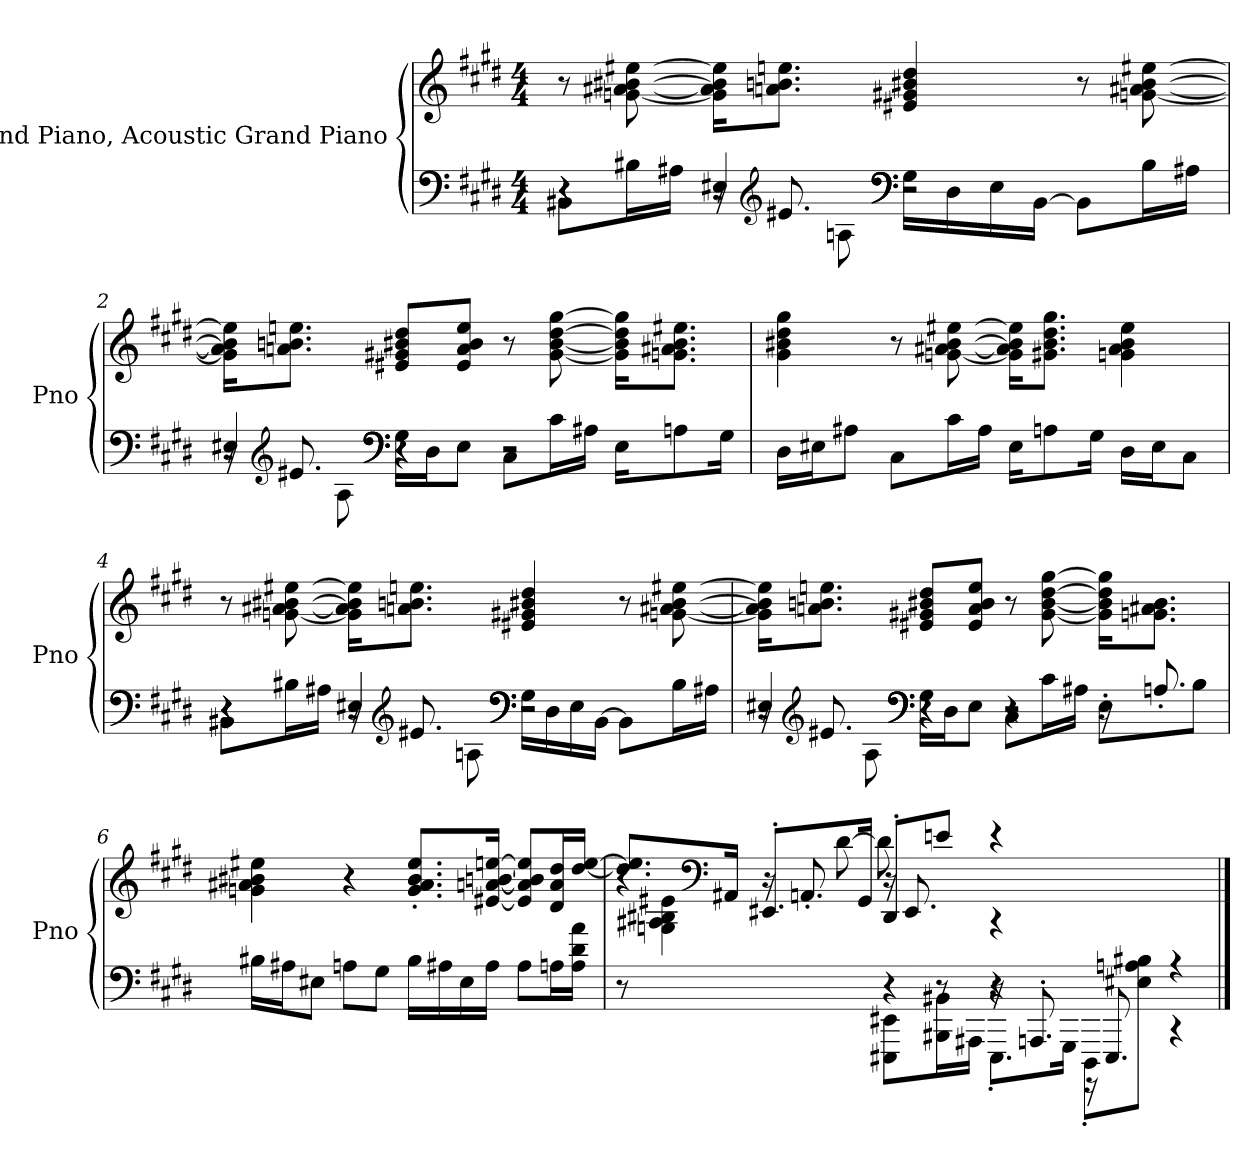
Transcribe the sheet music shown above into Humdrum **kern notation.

**kern	**kern
*part1	*part1
*staff2	*staff1
*I"Grand Piano, Acoustic Grand Piano	*
*I'Pno	*
*clefF4	*clefG2
*k[f#c#g#d#]	*k[f#c#g#d#]
*M4/4	*M4/4
*MM120	*MM120
=1	=1
*^	*
*	*^	*
*	*	*^	*
1ryy	4r	8BB#Xi\L	4r	8r
.	.	16B#Xi\L	.	[8gni\ [8a#Xi\ [8b#Xi\ [8ee#Xi\
.	.	16A#Xi\JJ	.	.
.	16r	8r	4E#X'i/	16g\] 16a#\] 16b#\] 16ee#\]KL
*clefG2	*	*	*	*
.	8.e#Xi/	.	.	8.ani\ 8.bni\ 8.eeni\J
.	.	8Ani\	.	.
*clefF4	*	*	*	*
.	2r	16G#i\LL	2r	4e#Xi/ 4g#Xi/ 4b#Xi/ 4dd#i/
.	.	16D#i\	.	.
.	.	16E#i\	.	.
.	.	[16BB#i\JJ	.	.
.	.	8BB#\L]	.	8r
.	.	16B#i\L	.	[8gni\ [8a#Xi\ [8b#i\ [8ee#Xi\
.	.	16A#Xi\JJ	.	.
!!LO:LB:g=z
=2	=2	=2	=2	=2
1ryy	16r	8r	4E#X'i/	16g\] 16a#\] 16b#\] 16ee#\]KL
*clefG2	*	*	*	*
.	8.e#Xi/	.	.	8.ani\ 8.bni\ 8.eeni\J
.	.	8Ai\	.	.
*clefF4	*	*	*	*
.	4r	16G#i\LL	4r	8e#Xi/ 8g#Xi/ 8b#Xi/ 8dd#i/L
.	.	16D#i\J	.	.
.	.	8E#i\J	.	8e#i/ 8ai/ 8b#i/ 8eei/J
.	2r	8C#i\L	2r	8r
.	.	16c#i\L	.	[8g#i\ [8b#i\ [8dd#i\ [8gg#i\
.	.	16A#Xi\JJ	.	.
.	.	16E#i\KL	.	16g#\] 16b#\] 16dd#\] 16gg#\]KL
.	.	8Ani\	.	8.gni\ 8.a#Xi\ 8.b#i\ 8.ee#Xi\J
.	.	16G#i\Jk	.	.
*v	*v	*v	*v	*
=3	=3
16D#i\LL	4g#i\ 4b#Xi\ 4dd#i\ 4gg#i\
16E#Xi\J	.
8A#Xi\J	.
8C#i\L	8r
16c#i\L	[8gni\ [8a#Xi\ [8b#i\ [8ee#Xi\
16A#i\JJ	.
16E#i\KL	16g\] 16a#\] 16b#\] 16ee#\]KL
8Ani\	8.g#Xi\ 8.b#i\ 8.dd#i\ 8.gg#i\J
16G#i\Jk	.
16D#i\LL	4gni\ 4a#i\ 4b#i\ 4ee#i\
16E#i\J	.
8C#i\J	.
!!LO:LB:g=z
=4	=4
*^	*
*	*^	*
*	*	*^	*
1ryy	4r	8BB#Xi\L	4r	8r
.	.	16B#Xi\L	.	[8gni\ [8a#Xi\ [8b#Xi\ [8ee#Xi\
.	.	16A#Xi\JJ	.	.
.	16r	8r	4E#X'i/	16g\] 16a#\] 16b#\] 16ee#\]KL
*clefG2	*	*	*	*
.	8.e#Xi/	.	.	8.ani\ 8.bni\ 8.eeni\J
.	.	8Ani\	.	.
*clefF4	*	*	*	*
.	2r	16G#i\LL	2r	4e#Xi/ 4g#Xi/ 4b#Xi/ 4dd#i/
.	.	16D#i\	.	.
.	.	16E#i\	.	.
.	.	[16BB#i\JJ	.	.
.	.	8BB#\L]	.	8r
.	.	16B#i\L	.	[8gni\ [8a#Xi\ [8b#i\ [8ee#Xi\
.	.	16A#Xi\JJ	.	.
!!LO:LB:g=z
=5	=5	=5	=5	=5
1ryy	16r	8r	4E#X'i/	16g\] 16a#\] 16b#\] 16ee#\]KL
*clefG2	*	*	*	*
.	8.e#Xi/	.	.	8.anj\ 8.bnj\ 8.eenj\J
.	.	8Ai\	.	.
*clefF4	*	*	*	*
.	4r	16G#i\LL	4r	8e#Xj/ 8g#Xj/ 8b#Xj/ 8dd#j/L
.	.	16D#j\J	.	.
.	.	8E#Z\J	.	8e#Z/ 8aZ/ 8b#Z/ 8eeZ/J
.	2r	8C#Z\L	4r	8r
.	.	16c#Z\L	.	[8g#Z\ [8b#Z\ [8dd#Z\ [8gg#Z\
.	.	16A#XZ\JJ	.	.
.	.	8E#'Z\L	16r	16g#\] 16b#\] 16dd#\] 16gg#\]KL
.	.	.	8.An'Z/	8.gnZ\ 8.a#XZ\ 8.b#Z\J
.	.	8Bj\J	.	.
*v	*v	*v	*v	*
=6	=6
16B#Xj\LL	4gnZ\ 4a#XZ\ 4b#XZ\ 4ee#XZ\
16A#XZ\J	.
8E#XZ\J	.
8AnZ\L	4r
8G#Z\J	.
16B#Z\LL	8.gZ/' 8.a#Z/' 8.b#Z/' 8.ee#Z/'L
16A#XZ\	.
16E#Z\	.
16A#Z\JJ	[16e#XZ/ [16anZ/ [16bnZ/ [16eenZ/Jk
8A#Z\L	8e#/] 8a/] 8b/] 8ee/]L
16AnZ\L	16d#Z/ 16aZ/ 16dd#Z/L
16AZ\ 16d#Z\ 16aZ\JJ	[16dd#Z/ [16eei/JJ
!!LO:LB:g=z
=7	=7
*^	*^
*	*^	*	*^
8r	2ryy	2ryy	8.dd#/] 8.ee/]L	4r	8ryy
2ryy	.	.	.	.	4Gni\ 4A#Xi\ 4B#Xi\ 4e#Xi\
*	*	*	*clefF4	*	*
.	.	.	16AA#Xi/Jk	.	.
.	.	.	8.EE#X'i/L	16r	.
.	.	.	.	8.AAn'i/	.
.	.	.	.	.	[8d#i\
.	.	.	16GG#i/Jk	.	.
.	8EEE#Xi\ 8EE#Xi\L	4r	8DD#'i/L	16r	8d#\]
.	.	.	.	8.EE#i/	.
8r	16BBB#Xi\ 16BB#Xi\L	.	8ei/J	.	2ryy
.	16AAA#Xi\JJ	.	.	.	.
4r	8.EEE#'i\L	16r	4r	4r	.
.	.	8.AAAn'i/	.	.	.
.	16GGG#i\Jk	.	.	.	.
2ryy	8DDD#'i\L	16r	2ryy	2ryy	.
.	.	8.EEE#i/	.	.	.
.	8E#Xi\ 8Ani\ 8B#i\J	.	.	.	4.ryy
.	4r	4r	.	.	.
*v	*v	*v	*	*	*
*	*v	*v	*v
==	==
*-	*-
